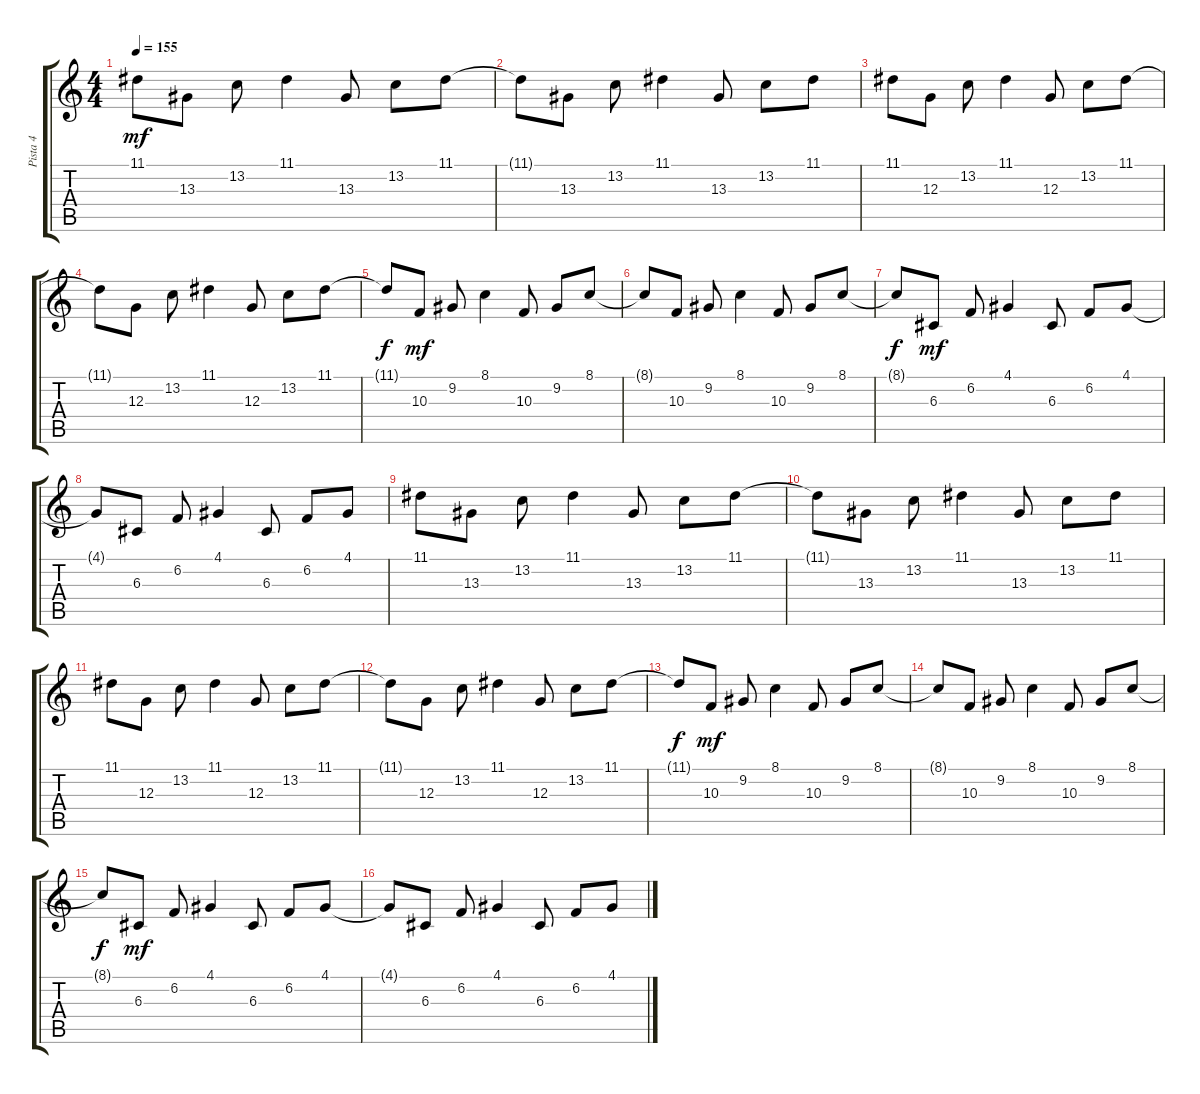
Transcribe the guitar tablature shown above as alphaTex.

\track ("Pista 4" "Pista 4") {instrument lead1square}
\staff {score tabs}
\tuning (E4 B3 G3 D3 A2 E2) {hide}
\ts (4 4)
\tempo 155
\clef g2
\ks c
11.1.8{dy mf volume 14} 13.3.8 13.2.8 11.1.4 13.3.8 13.2.8 11.1.8 |
11.1{t}.8 13.3.8 13.2.8 11.1.4 13.3.8 13.2.8 11.1.8 |
11.1.8 12.3.8 13.2.8 11.1.4 12.3.8 13.2.8 11.1.8 |
11.1{t}.8 12.3.8 13.2.8 11.1.4 12.3.8 13.2.8 11.1.8 |
11.1{t}.8{dy f} 10.3.8{dy mf} 9.2.8 8.1.4 10.3.8 9.2.8 8.1.8 |
8.1{t}.8 10.3.8 9.2.8 8.1.4 10.3.8 9.2.8 8.1.8 |
8.1{t}.8{dy f} 6.3.8{dy mf} 6.2.8 4.1.4 6.3.8 6.2.8 4.1.8 |
4.1{t}.8 6.3.8 6.2.8 4.1.4 6.3.8 6.2.8 4.1.8 |
11.1.8 13.3.8 13.2.8 11.1.4 13.3.8 13.2.8 11.1.8 |
11.1{t}.8 13.3.8 13.2.8 11.1.4 13.3.8 13.2.8 11.1.8 |
11.1.8 12.3.8 13.2.8 11.1.4 12.3.8 13.2.8 11.1.8 |
11.1{t}.8 12.3.8 13.2.8 11.1.4 12.3.8 13.2.8 11.1.8 |
11.1{t}.8{dy f} 10.3.8{dy mf} 9.2.8 8.1.4 10.3.8 9.2.8 8.1.8 |
8.1{t}.8 10.3.8 9.2.8 8.1.4 10.3.8 9.2.8 8.1.8 |
8.1{t}.8{dy f} 6.3.8{dy mf} 6.2.8 4.1.4 6.3.8 6.2.8 4.1.8 |
4.1{t}.8 6.3.8 6.2.8 4.1.4 6.3.8 6.2.8 4.1.8
